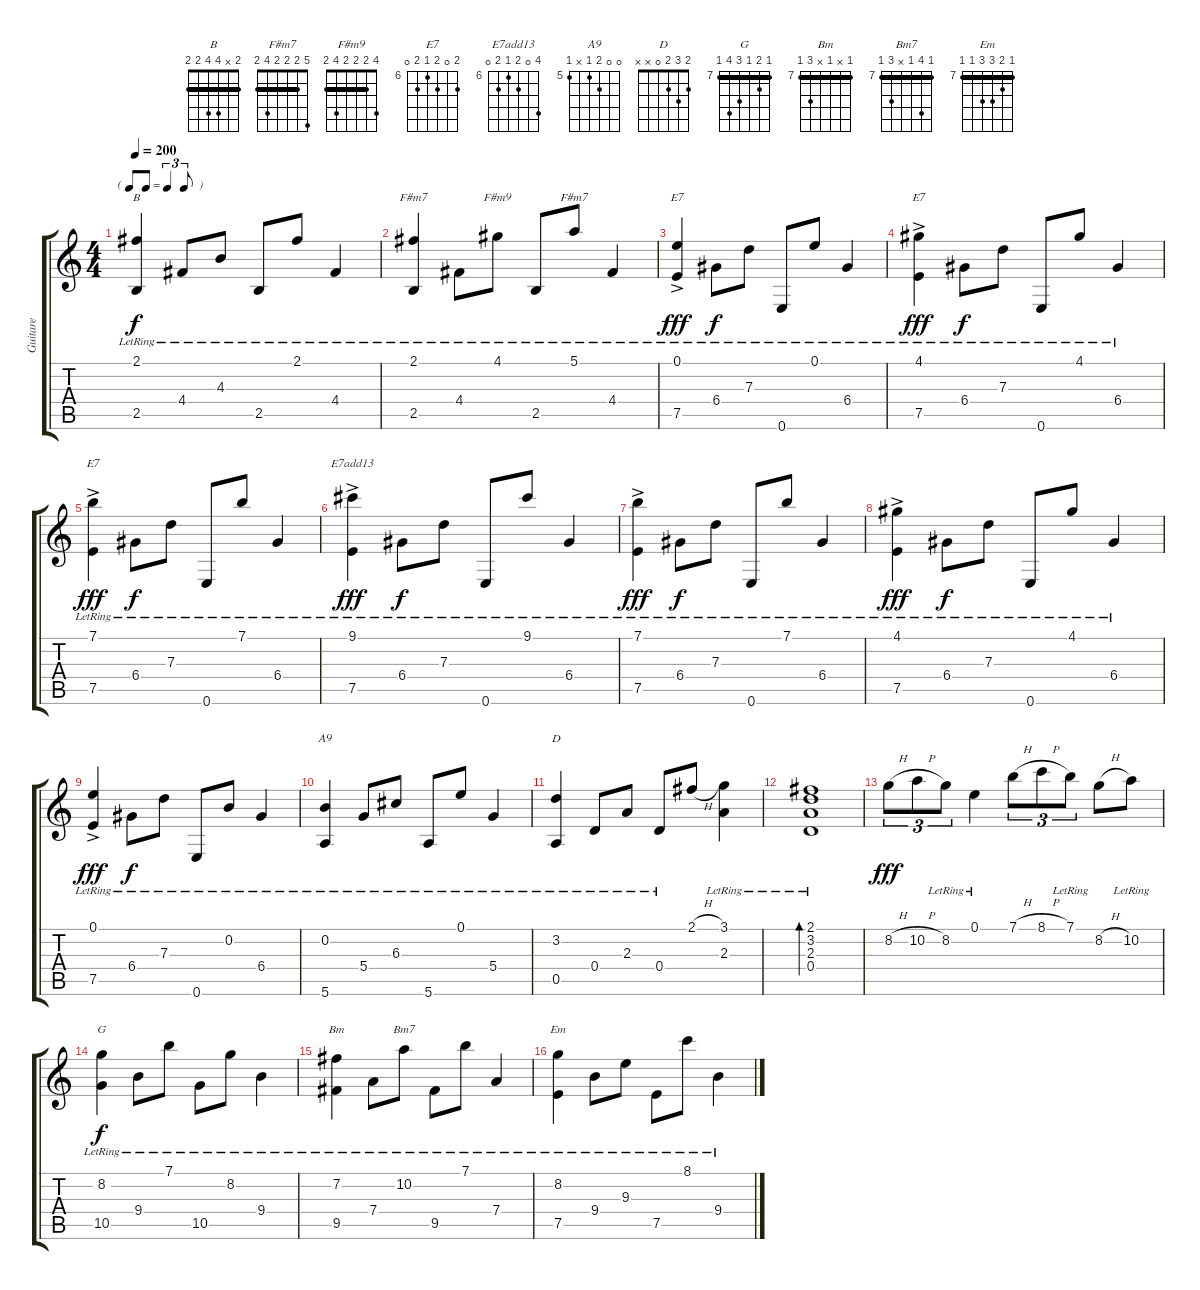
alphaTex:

\track ("Guitare" "Guitare") {instrument acousticguitarnylon}
\staff {score tabs}
\tuning (E4 B3 G3 D3 A2 E2) {hide}
\chord ("B" 2 x 4 4 2 2) {barre 2}
\chord ("F#m7" 2 2 2 2 4 2) {barre 2}
\chord ("F#m9" 4 2 2 2 4 2) {barre 2}
\chord ("F#m7" 5 2 2 2 4 2) {barre 2}
\chord ("E7" 0 0 7 6 7 0) {firstfret 6}
\chord ("E7" 4 0 7 6 7 0) {firstfret 4}
\chord ("E7" 7 0 7 6 7 0) {firstfret 6}
\chord ("E7add13" 9 0 7 6 7 0) {firstfret 6}
\chord ("A9" 0 0 6 5 x 5) {firstfret 5}
\chord ("D" 2 3 2 0 x x)
\chord ("G" 7 8 7 9 10 7) {firstfret 7 barre 7}
\chord ("Bm" 7 x 7 x 9 7) {firstfret 7 barre 7}
\chord ("Bm7" 7 10 7 x 9 7) {firstfret 7 barre 7}
\chord ("Em" 7 8 9 9 7 7) {firstfret 7 barre 7}
\ts (4 4)
\tf triplet8th
\tempo 200
\clef g2
\ks c
(2.1{lr} 2.5{lr}).4{ch "B" dy f} 4.4{lr}.8 4.3{lr}.8 2.5{lr}.8 2.1{lr}.8 4.4{lr}.4 |
(2.1{lr} 2.5{lr}).4{ch "F#m7"} 4.4{lr}.8 4.1{lr}.8{ch "F#m9"} 2.5{lr}.8 5.1{lr}.8{ch "F#m7"} 4.4{lr}.4 |
(0.1{ac lr} 7.5{lr}).4{ch "E7" dy fff} 6.4{lr}.8{dy f} 7.3{lr}.8 0.6{lr}.8 0.1{lr}.8 6.4{lr}.4 |
(4.1{ac lr} 7.5{lr}).4{ch "E7" dy fff} 6.4{lr}.8{dy f} 7.3{lr}.8 0.6{lr}.8 4.1{lr}.8 6.4{lr}.4 |
(7.1{ac lr} 7.5{lr}).4{ch "E7" dy fff} 6.4{lr}.8{dy f} 7.3{lr}.8 0.6{lr}.8 7.1{lr}.8 6.4{lr}.4 |
(9.1{ac lr} 7.5{lr}).4{ch "E7add13" dy fff} 6.4{lr}.8{dy f} 7.3{lr}.8 0.6{lr}.8 9.1{lr}.8 6.4{lr}.4 |
(7.1{ac lr} 7.5{lr}).4{dy fff} 6.4{lr}.8{dy f} 7.3{lr}.8 0.6{lr}.8 7.1{lr}.8 6.4{lr}.4 |
(4.1{ac lr} 7.5{lr}).4{dy fff} 6.4{lr}.8{dy f} 7.3{lr}.8 0.6{lr}.8 4.1{lr}.8 6.4{lr}.4 |
(0.1{ac lr} 7.5{lr}).4{dy fff} 6.4{lr}.8{dy f} 7.3{lr}.8 0.6{lr}.8 0.2{lr}.8 6.4{lr}.4 |
(0.2{lr} 5.6{lr}).4{ch "A9"} 5.4{lr}.8 6.3{lr}.8 5.6{lr}.8 0.1{lr}.8 5.4{lr}.4 |
(3.2{lr} 0.5{lr}).4{ch "D"} 0.4{lr}.8 2.3{lr}.8 0.4{lr}.8 2.1{h}.8 (3.1{lr} 2.3{lr}).4 |
(2.1{lr} 3.2{lr} 2.3{lr} 0.4{lr}).1{bd 120} |
8.2{h}.8{tu (3 2) dy fff} 10.2{h}.8{tu (3 2)} 8.2{lr}.8{tu (3 2)} 0.1{lr}.4 7.1{h}.8{tu (3 2)} 8.1{h}.8{tu (3 2)} 7.1{lr}.8{tu (3 2)} 8.2{h}.8 10.2{lr}.8 |
(8.2{lr} 10.5{lr}).4{ch "G" dy f} 9.4{lr}.8 7.1{lr}.8 10.5{lr}.8 8.2{lr}.8 9.4{lr}.4 |
(7.2{lr} 9.5{lr}).4{ch "Bm"} 7.4{lr}.8 10.2{lr}.8{ch "Bm7"} 9.5{lr}.8 7.1{lr}.8 7.4{lr}.4 |
(8.2{lr} 7.5{lr}).4{ch "Em"} 9.4{lr}.8 9.3{lr}.8 7.5{lr}.8 8.1{lr}.8 9.4{lr}.4
